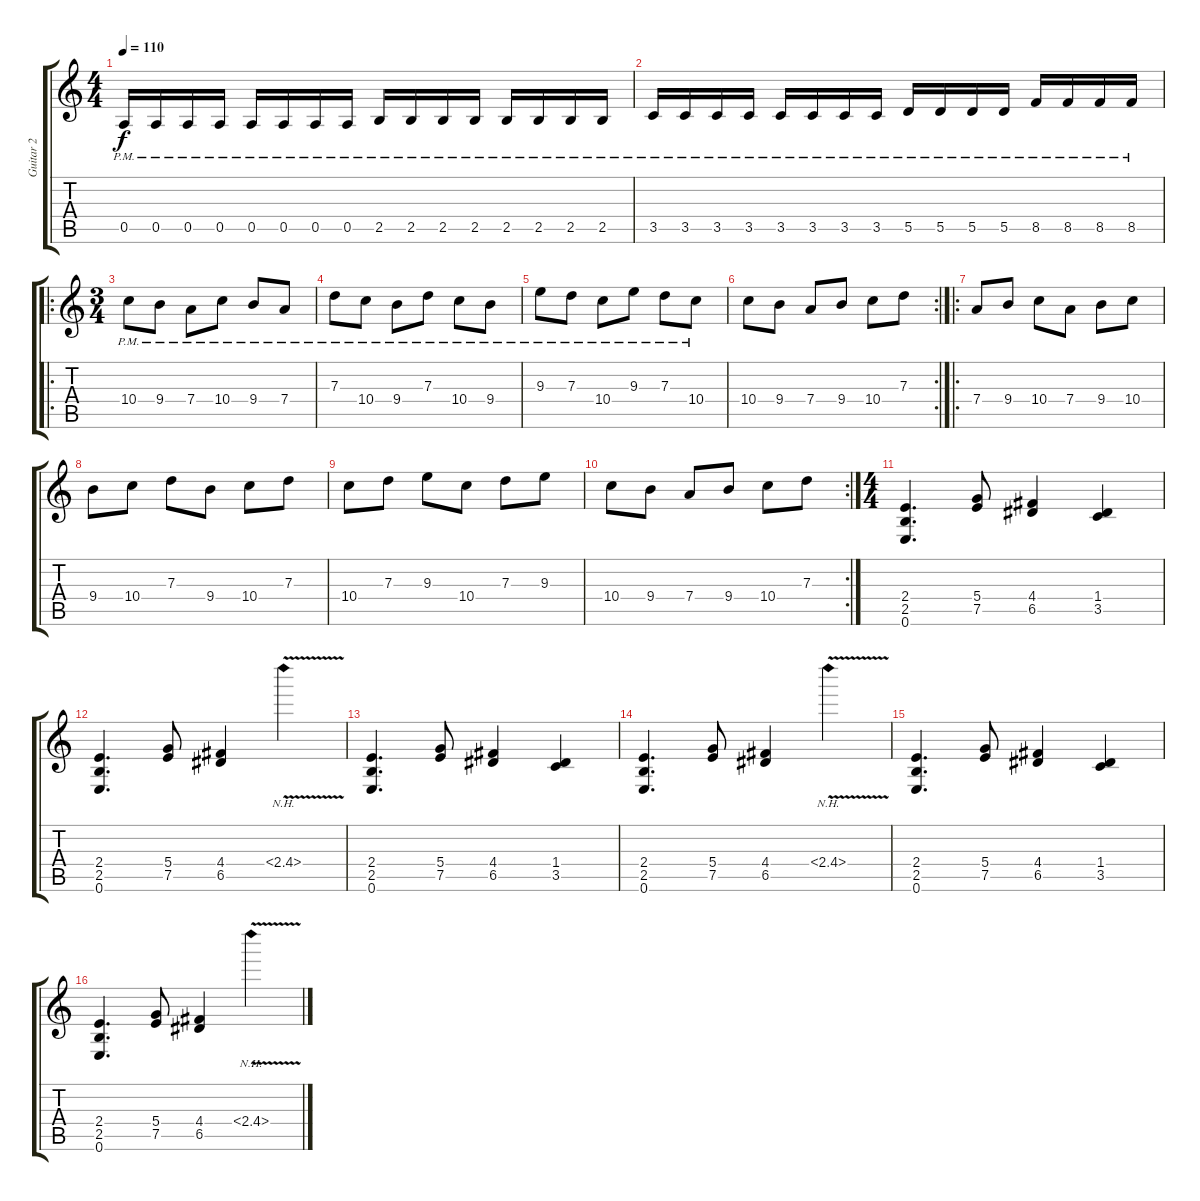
\track ("Guitar 2" "Guitar 2") {instrument distortionguitar}
\staff {score tabs}
\tuning (E4 B3 G3 D3 A2 E2) {hide}
\ts (4 4)
\tempo 110
\clef g2
\ks c
0.5{pm}.16{dy f} 0.5{pm}.16 0.5{pm}.16 0.5{pm}.16 0.5{pm}.16 0.5{pm}.16 0.5{pm}.16 0.5{pm}.16 2.5{pm}.16 2.5{pm}.16 2.5{pm}.16 2.5{pm}.16 2.5{pm}.16 2.5{pm}.16 2.5{pm}.16 2.5{pm}.16 |
3.5{pm}.16 3.5{pm}.16 3.5{pm}.16 3.5{pm}.16 3.5{pm}.16 3.5{pm}.16 3.5{pm}.16 3.5{pm}.16 5.5{pm}.16 5.5{pm}.16 5.5{pm}.16 5.5{pm}.16 8.5{pm}.16 8.5{pm}.16 8.5{pm}.16 8.5{pm}.16 |
\ro
\ts (3 4)
10.4{pm}.8 9.4{pm}.8 7.4{pm}.8 10.4{pm}.8 9.4{pm}.8 7.4{pm}.8 |
7.3{pm}.8 10.4{pm}.8 9.4{pm}.8 7.3{pm}.8 10.4{pm}.8 9.4{pm}.8 |
9.3{pm}.8 7.3{pm}.8 10.4{pm}.8 9.3{pm}.8 7.3{pm}.8 10.4{pm}.8 |
\rc 2
10.4.8 9.4.8 7.4.8 9.4.8 10.4.8 7.3.8 |
\ro
7.4.8 9.4.8 10.4.8 7.4.8 9.4.8 10.4.8 |
9.4.8 10.4.8 7.3.8 9.4.8 10.4.8 7.3.8 |
10.4.8 7.3.8 9.3.8 10.4.8 7.3.8 9.3.8 |
\rc 2
10.4.8 9.4.8 7.4.8 9.4.8 10.4.8 7.3.8 |
\ts (4 4)
(2.4 2.5 0.6).4{d} (5.4 7.5).8 (4.4 6.5).4 (1.4 3.5).4 |
(2.4 2.5 0.6).4{d} (5.4 7.5).8 (4.4 6.5).4 2.4{nh v}.4 |
(2.4 2.5 0.6).4{d} (5.4 7.5).8 (4.4 6.5).4 (1.4 3.5).4 |
(2.4 2.5 0.6).4{d} (5.4 7.5).8 (4.4 6.5).4 2.4{nh v}.4 |
(2.4 2.5 0.6).4{d} (5.4 7.5).8 (4.4 6.5).4 (1.4 3.5).4 |
(2.4 2.5 0.6).4{d} (5.4 7.5).8 (4.4 6.5).4 2.4{nh v}.4
